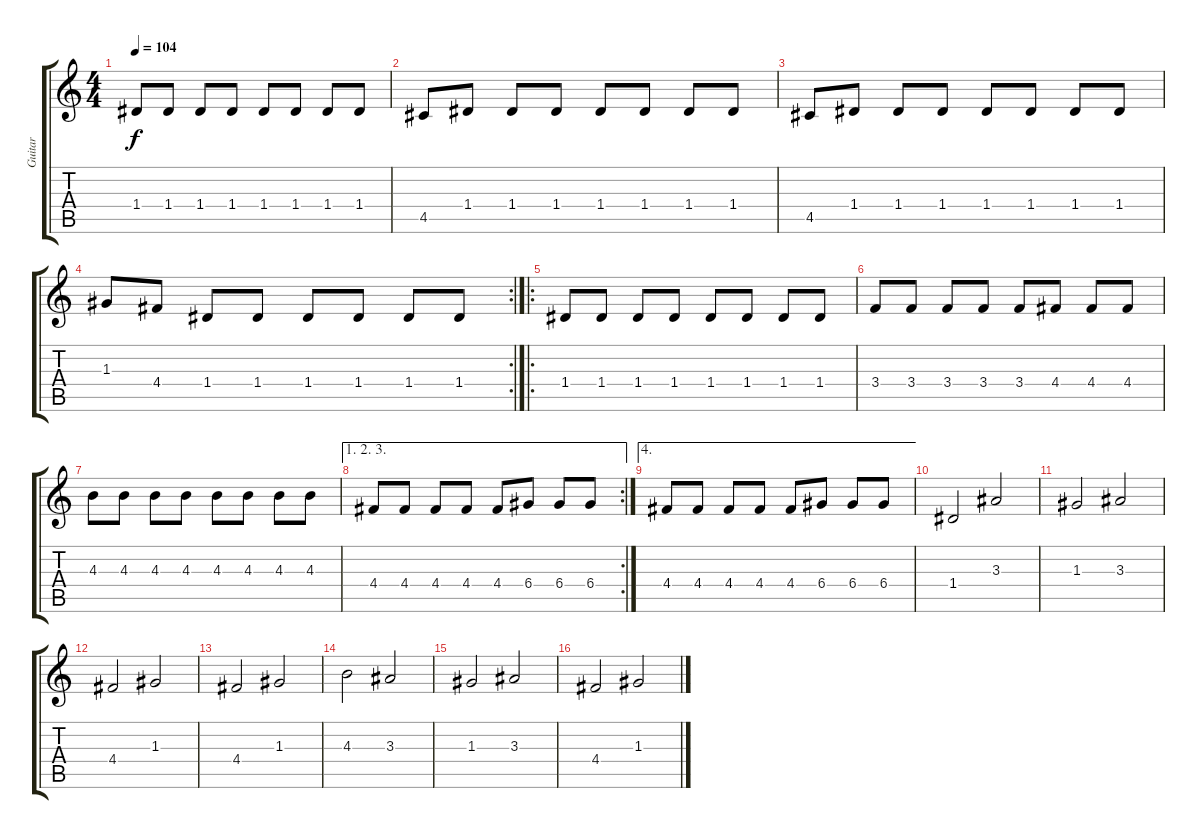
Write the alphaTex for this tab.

\track ("Guitar" "Guitar") {instrument electricguitarjazz}
\staff {score tabs}
\tuning (E4 B3 G3 D3 A2 E2) {hide}
\ts (4 4)
\tempo 104
\clef g2
\ks c
1.4.8{dy f} 1.4.8 1.4.8 1.4.8 1.4.8 1.4.8 1.4.8 1.4.8 |
4.5.8 1.4.8 1.4.8 1.4.8 1.4.8 1.4.8 1.4.8 1.4.8 |
4.5.8 1.4.8 1.4.8 1.4.8 1.4.8 1.4.8 1.4.8 1.4.8 |
\rc 2
1.3.8 4.4.8 1.4.8 1.4.8 1.4.8 1.4.8 1.4.8 1.4.8 |
\ro
1.4.8 1.4.8 1.4.8 1.4.8 1.4.8 1.4.8 1.4.8 1.4.8 |
3.4.8 3.4.8 3.4.8 3.4.8 3.4.8 4.4.8 4.4.8 4.4.8 |
4.3.8 4.3.8 4.3.8 4.3.8 4.3.8 4.3.8 4.3.8 4.3.8 |
\ae (1 2 3)
\rc 2
4.4.8 4.4.8 4.4.8 4.4.8 4.4.8 6.4.8 6.4.8 6.4.8 |
\ae 4
4.4.8 4.4.8 4.4.8 4.4.8 4.4.8 6.4.8 6.4.8 6.4.8 |
1.4.2 3.3.2 |
1.3.2 3.3.2 |
4.4.2 1.3.2 |
4.4.2 1.3.2 |
4.3.2 3.3.2 |
1.3.2 3.3.2 |
4.4.2 1.3.2
